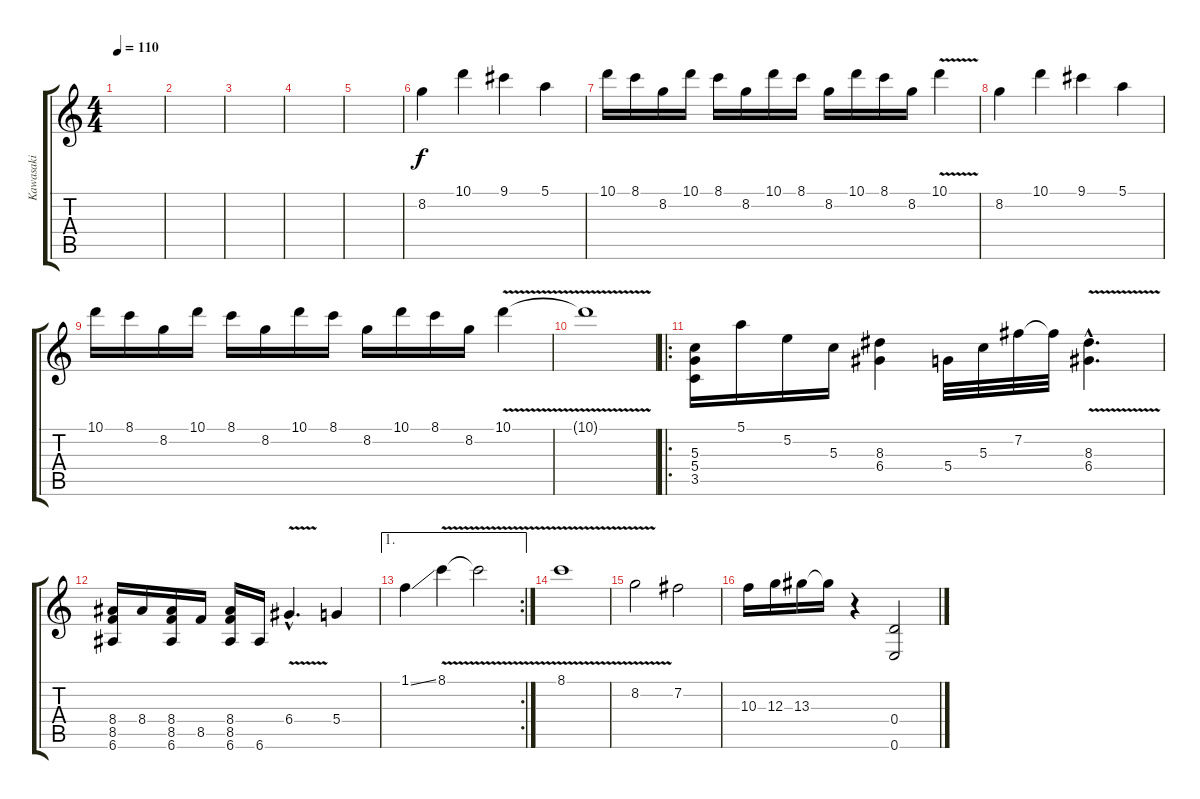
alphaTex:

\track ("Kawasaki" "Kawasaki") {instrument overdrivenguitar}
\staff {score tabs}
\tuning (E4 B3 G3 D3 A2 E2) {hide}
\ts (4 4)
\tempo 110
\clef g2
\ks c
|
|
|
|
|
8.2.4 10.1.4 9.1.4 5.1.4 |
10.1.16 8.1.16 8.2.16 10.1.16 8.1.16 8.2.16 10.1.16 8.1.16 8.2.16 10.1.16 8.1.16 8.2.16 10.1{v}.4 |
8.2.4 10.1.4 9.1.4 5.1.4 |
10.1.16 8.1.16 8.2.16 10.1.16 8.1.16 8.2.16 10.1.16 8.1.16 8.2.16 10.1.16 8.1.16 8.2.16 10.1{v}.4 |
10.1{t}.1 |
\ro
(5.3 5.4 3.5).16 5.1.16 5.2.16 5.3.16 (8.3 6.4).4 5.4.32 5.3.32 7.2.32 7.2{t}.32 (8.3{hac} 6.4{v hac}).4{d} |
(8.4 8.5 6.6).16 8.4.16 (8.4 8.5 6.6).16 8.5.16 (8.4 8.5 6.6).16 6.6.16 6.4{v hac}.4{d} 5.4.4 |
\ae 1
\rc 2
1.1{ss}.4 8.1{v}.4 8.1{t}.2 |
8.1{v}.1 |
8.2{v}.2 7.2.2 |
10.3.16 12.3.16 13.3.16 13.3{t}.16 r.4 (0.4 0.6).2
